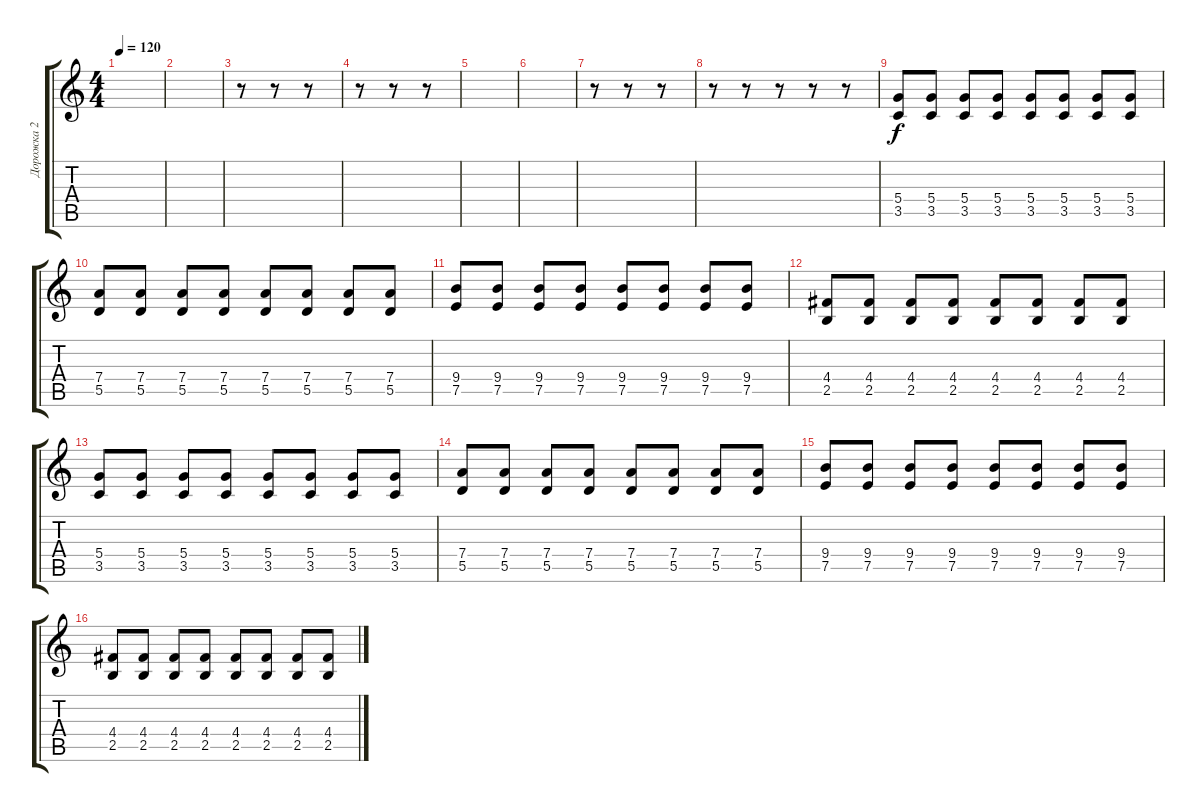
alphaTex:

\track ("Дорожка 2" "Дорожка 2") {instrument acousticguitarnylon}
\staff {score tabs}
\tuning (E4 B3 G3 D3 A2 E2) {hide}
\ts (4 4)
\tempo 120
\clef g2
\ks c
|
|
r.8 r.8 r.8 |
r.8 r.8 r.8 |
|
|
r.8 r.8 r.8 |
r.8 r.8 r.8 r.8 r.8 |
(5.4 3.5).8 (5.4 3.5).8 (5.4 3.5).8 (5.4 3.5).8 (5.4 3.5).8 (5.4 3.5).8 (5.4 3.5).8 (5.4 3.5).8 |
(7.4 5.5).8 (7.4 5.5).8 (7.4 5.5).8 (7.4 5.5).8 (7.4 5.5).8 (7.4 5.5).8 (7.4 5.5).8 (7.4 5.5).8 |
(9.4 7.5).8 (9.4 7.5).8 (9.4 7.5).8 (9.4 7.5).8 (9.4 7.5).8 (9.4 7.5).8 (9.4 7.5).8 (9.4 7.5).8 |
(4.4 2.5).8 (4.4 2.5).8 (4.4 2.5).8 (4.4 2.5).8 (4.4 2.5).8 (4.4 2.5).8 (4.4 2.5).8 (4.4 2.5).8 |
(5.4 3.5).8 (5.4 3.5).8 (5.4 3.5).8 (5.4 3.5).8 (5.4 3.5).8 (5.4 3.5).8 (5.4 3.5).8 (5.4 3.5).8 |
(7.4 5.5).8 (7.4 5.5).8 (7.4 5.5).8 (7.4 5.5).8 (7.4 5.5).8 (7.4 5.5).8 (7.4 5.5).8 (7.4 5.5).8 |
(9.4 7.5).8 (9.4 7.5).8 (9.4 7.5).8 (9.4 7.5).8 (9.4 7.5).8 (9.4 7.5).8 (9.4 7.5).8 (9.4 7.5).8 |
(4.4 2.5).8 (4.4 2.5).8 (4.4 2.5).8 (4.4 2.5).8 (4.4 2.5).8 (4.4 2.5).8 (4.4 2.5).8 (4.4 2.5).8
